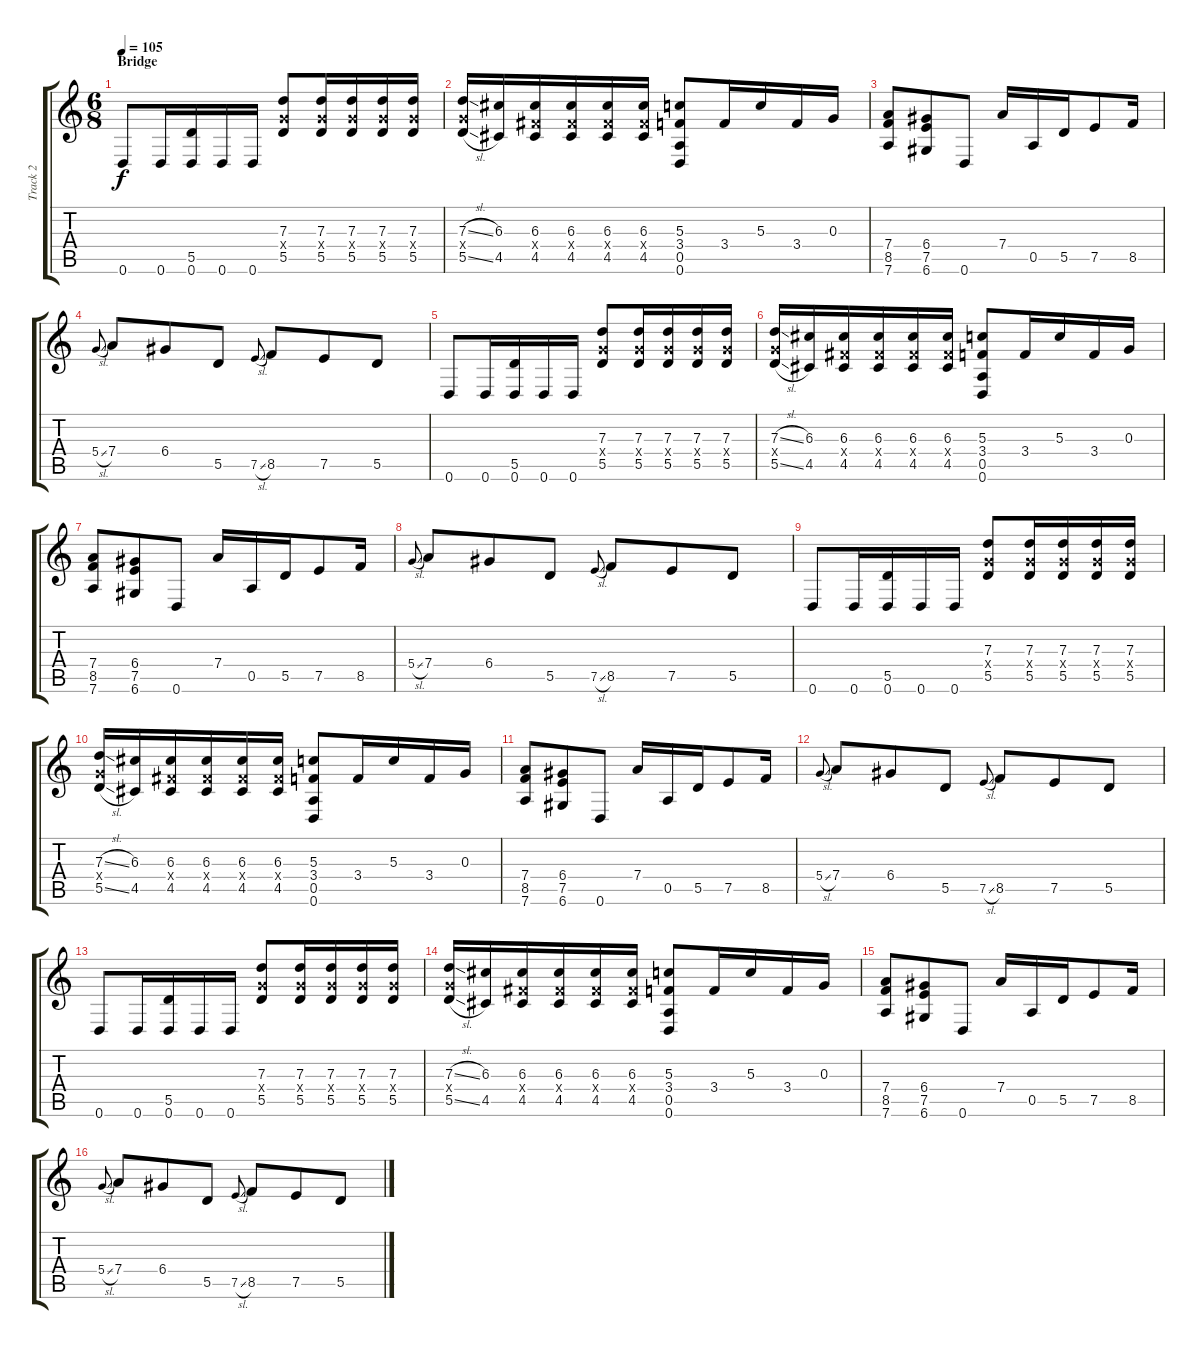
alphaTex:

\track ("Track 2" "Track 2") {instrument distortionguitar}
\staff {score tabs}
\tuning (E4 B3 G3 D3 A2 D2) {hide}
\ts (6 8)
\section ("" "Bridge")
\tempo 105
\clef g2
\ks c
0.6.8{dy f} 0.6.16 (5.5 0.6).16 0.6.16 0.6.16 (7.3 5.4{x} 5.5).8 (7.3 5.4{x} 5.5).16 (7.3 5.4{x} 5.5).16 (7.3 5.4{x} 5.5).16 (7.3 5.4{x} 5.5).16 |
(7.3{sl} 5.4{x} 5.5{sl}).16 (6.3 4.5).16 (6.3 4.4{x} 4.5).16 (6.3 4.4{x} 4.5).16 (6.3 4.4{x} 4.5).16 (6.3 4.4{x} 4.5).16 (5.3 3.4 0.5 0.6).8 3.4.16 5.3.16 3.4.16 0.3.16 |
(7.4 8.5 7.6).8 (6.4 7.5 6.6).8 0.6.8 7.4.16 0.5.16 5.5.16 7.5.8 8.5.16 |
5.4{sl}.8{gr onbeat} 7.4.8 6.4.8 5.5.8 7.5{sl}.8{gr onbeat} 8.5.8 7.5.8 5.5.8 |
0.6.8 0.6.16 (5.5 0.6).16 0.6.16 0.6.16 (7.3 5.4{x} 5.5).8 (7.3 5.4{x} 5.5).16 (7.3 5.4{x} 5.5).16 (7.3 5.4{x} 5.5).16 (7.3 5.4{x} 5.5).16 |
(7.3{sl} 5.4{x} 5.5{sl}).16 (6.3 4.5).16 (6.3 4.4{x} 4.5).16 (6.3 4.4{x} 4.5).16 (6.3 4.4{x} 4.5).16 (6.3 4.4{x} 4.5).16 (5.3 3.4 0.5 0.6).8 3.4.16 5.3.16 3.4.16 0.3.16 |
(7.4 8.5 7.6).8 (6.4 7.5 6.6).8 0.6.8 7.4.16 0.5.16 5.5.16 7.5.8 8.5.16 |
5.4{sl}.8{gr onbeat} 7.4.8 6.4.8 5.5.8 7.5{sl}.8{gr onbeat} 8.5.8 7.5.8 5.5.8 |
0.6.8 0.6.16 (5.5 0.6).16 0.6.16 0.6.16 (7.3 5.4{x} 5.5).8 (7.3 5.4{x} 5.5).16 (7.3 5.4{x} 5.5).16 (7.3 5.4{x} 5.5).16 (7.3 5.4{x} 5.5).16 |
(7.3{sl} 5.4{x} 5.5{sl}).16 (6.3 4.5).16 (6.3 4.4{x} 4.5).16 (6.3 4.4{x} 4.5).16 (6.3 4.4{x} 4.5).16 (6.3 4.4{x} 4.5).16 (5.3 3.4 0.5 0.6).8 3.4.16 5.3.16 3.4.16 0.3.16 |
(7.4 8.5 7.6).8 (6.4 7.5 6.6).8 0.6.8 7.4.16 0.5.16 5.5.16 7.5.8 8.5.16 |
5.4{sl}.8{gr onbeat} 7.4.8 6.4.8 5.5.8 7.5{sl}.8{gr onbeat} 8.5.8 7.5.8 5.5.8 |
0.6.8 0.6.16 (5.5 0.6).16 0.6.16 0.6.16 (7.3 5.4{x} 5.5).8 (7.3 5.4{x} 5.5).16 (7.3 5.4{x} 5.5).16 (7.3 5.4{x} 5.5).16 (7.3 5.4{x} 5.5).16 |
(7.3{sl} 5.4{x} 5.5{sl}).16 (6.3 4.5).16 (6.3 4.4{x} 4.5).16 (6.3 4.4{x} 4.5).16 (6.3 4.4{x} 4.5).16 (6.3 4.4{x} 4.5).16 (5.3 3.4 0.5 0.6).8 3.4.16 5.3.16 3.4.16 0.3.16 |
(7.4 8.5 7.6).8 (6.4 7.5 6.6).8 0.6.8 7.4.16 0.5.16 5.5.16 7.5.8 8.5.16 |
5.4{sl}.8{gr onbeat} 7.4.8 6.4.8 5.5.8 7.5{sl}.8{gr onbeat} 8.5.8 7.5.8 5.5.8
